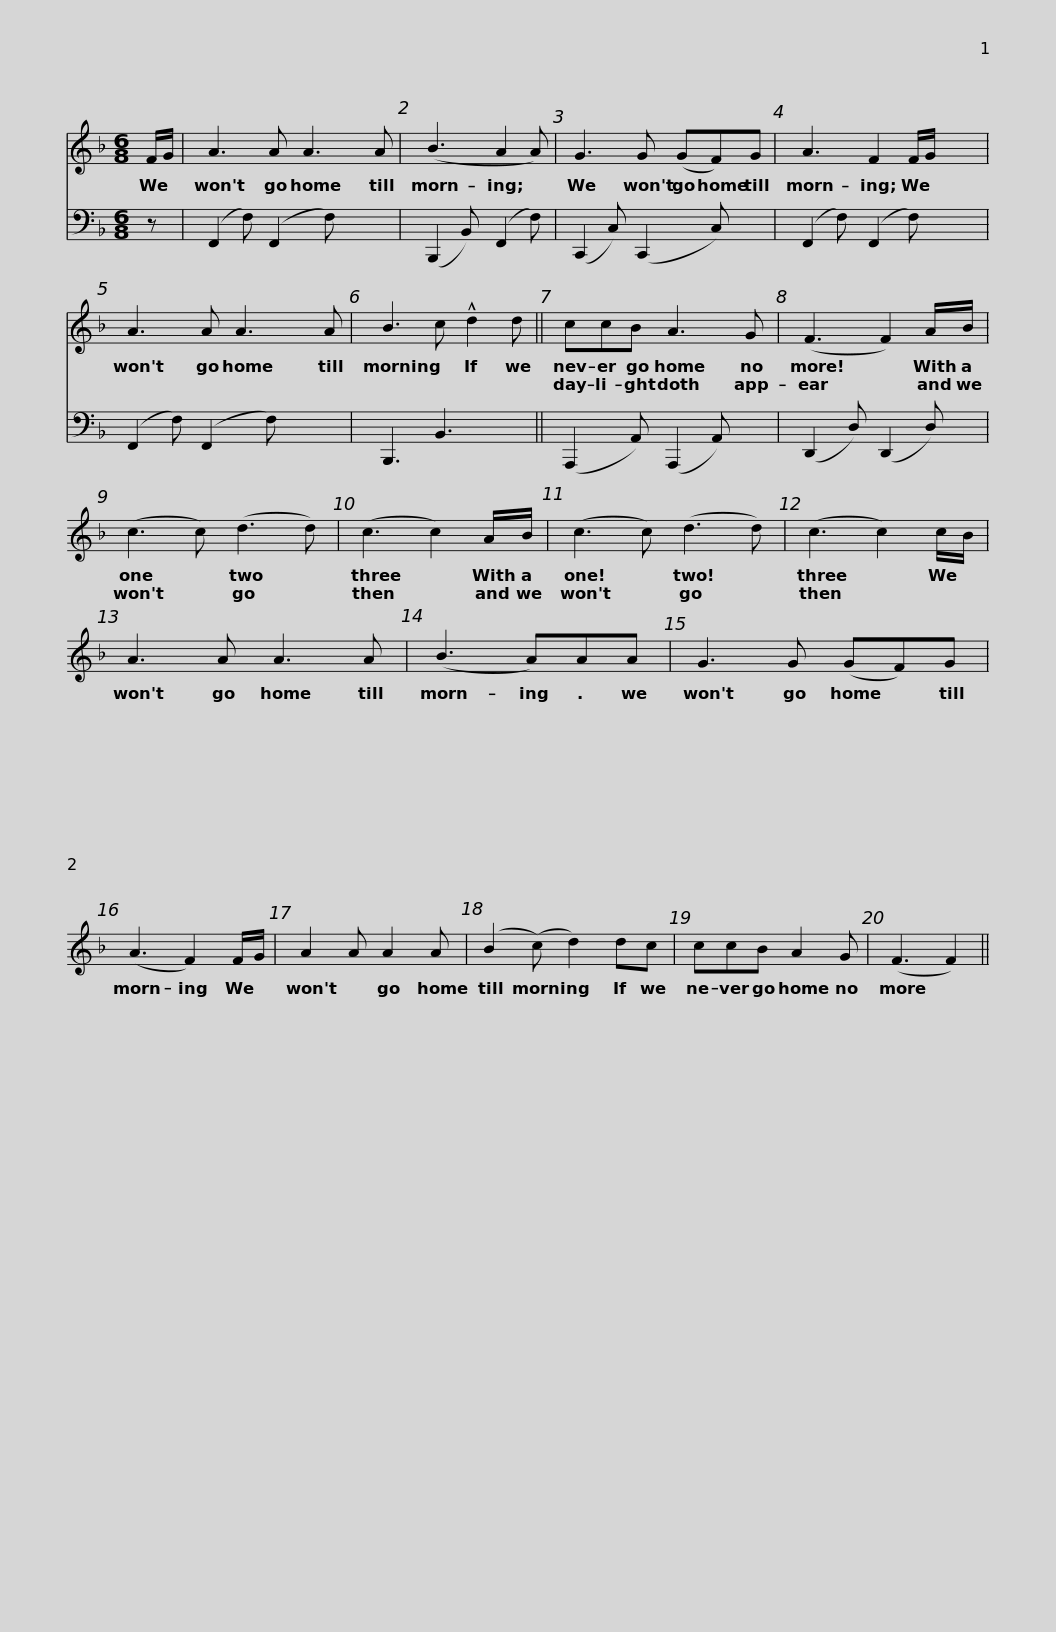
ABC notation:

X:1
%%score 1 2
L:1/8
M:6/8
I:linebreak $
K:F
V:1 treble
V:2 bass
V:1
 F/G/ | A3 A A3 A | (B3 A2 A) | G3 G (GF)G | A3 F2 F/G/ x x |$ %5
 A3 A A3 A | B3 c !^!d2 d || ccB A3 G | (F3 F2) A/B/ | (c3 c) (d3 d) |$ %10
 (c3 c2) A/B/ | (c3 c) (d3 d) | (c3 c2) c/B/ |$ A3 A A3 A | (B3 A)AA | %15
 G3 G (GF)G | (A3 F2) F/G/ | A2 A A2 A |$ (B2 (c) d2) dc | ccB A2 G | %20
 (F3 F2) || %21
V:2
 z | (F,,2 F,) (F,,2 F,) x x | (B,,,2 B,,) (F,,2 F,) | (C,,2 C,) (C,,2 C,) x | (F,,2 F,) (F,,2 F,) x2 |$ %5
 (F,,2 F,) (F,,2 F,) x x | B,,,3 B,,3 x || (A,,,2 A,,) (A,,,2 A,,) x | (D,,2 D,) (D,,2 D,) | x8 |$ %10
 x6 | x8 | x6 |$ x8 | x6 | %15
 x7 | x6 | x6 |$ x7 | x6 | %20
 x5 || %21
